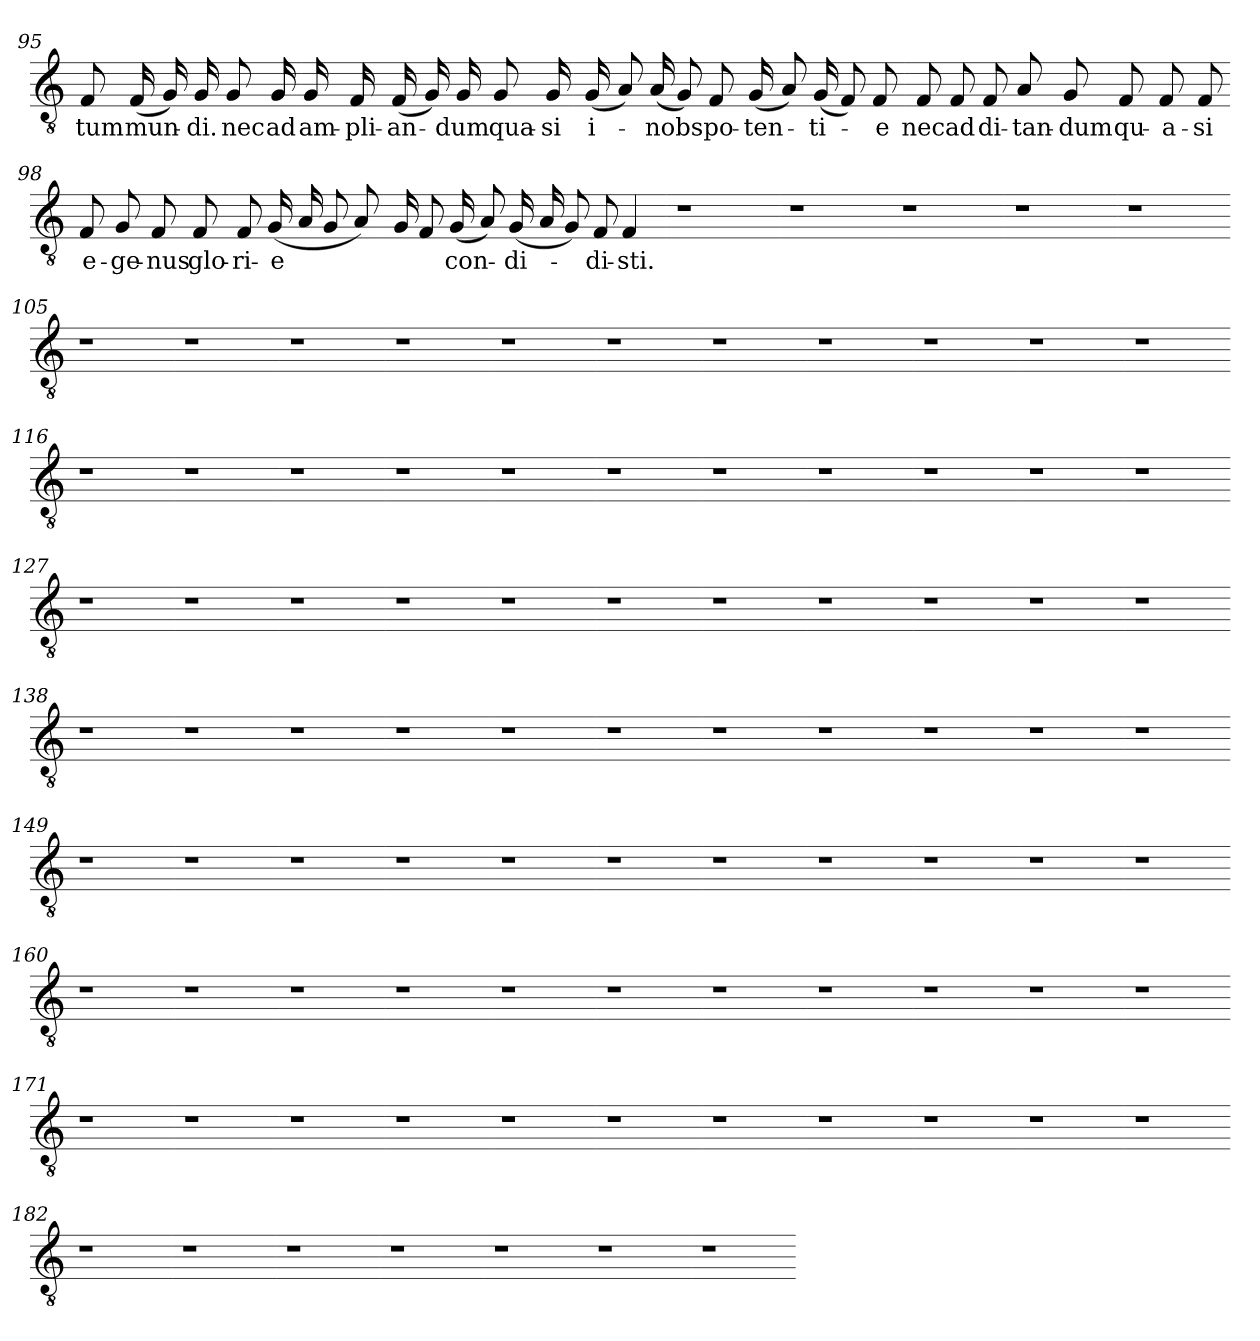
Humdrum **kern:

**kern	**text
*part1	*part1
*staff1	*staff1
*clefGv2	*
*k[]	*
=95	=95
8F	-tum
(16F	mun-
16G)	.
16G	-di.
8G	nec
16G	ad
16G	am-
16F	-pli-
(16F	-an-
16G)	.
16G	-dum
8G	qua-
16G	-si
=96-	=96-
(16G	i-
8A)	.
(16A	-nobs
8G)	.
8F	po-
(16G	-ten-
8A)	.
(16G	-ti-
8F)	.
8F	-e
=97-	=97-
8F	nec
8F	ad
8F	di-
8A	-tan-
8G	-dum
8F	qu-
8F	-a-
8F	-si
=98-	=98-
8F	e-
8G	-ge-
8F	-nus
8F	glo-
8F	-ri-
(16G	-e
16A	.
8G	.
8A)	.
=99-	=99-
16G	.
8F	.
(16G	con-
8A)	.
(16G	-di-
16A	.
8G)	.
8F	-di-
4F	-sti.
=100-	=100-
1r	.
=101-	=101-
1r	.
=102-	=102-
1r	.
=103-	=103-
1r	.
=104-	=104-
1r	.
=105-	=105-
1r	.
=106-	=106-
1r	.
=107-	=107-
1r	.
=108-	=108-
1r	.
=109-	=109-
1r	.
=110-	=110-
1r	.
=111-	=111-
1r	.
=112-	=112-
1r	.
=113-	=113-
1r	.
=114-	=114-
1r	.
=115-	=115-
1r	.
=116-	=116-
1r	.
=117-	=117-
1r	.
=118-	=118-
1r	.
=119-	=119-
1r	.
=120-	=120-
1r	.
=121-	=121-
1r	.
=122-	=122-
1r	.
=123-	=123-
1r	.
=124-	=124-
1r	.
=125-	=125-
1r	.
=126-	=126-
1r	.
=127-	=127-
1r	.
=128-	=128-
1r	.
=129-	=129-
1r	.
=130-	=130-
1r	.
=131-	=131-
1r	.
=132-	=132-
1r	.
=133-	=133-
1r	.
=134-	=134-
1r	.
=135-	=135-
1r	.
=136-	=136-
1r	.
=137-	=137-
1r	.
=138-	=138-
1r	.
=139-	=139-
1r	.
=140-	=140-
1r	.
=141-	=141-
1r	.
=142-	=142-
1r	.
=143-	=143-
1r	.
=144-	=144-
1r	.
=145-	=145-
1r	.
=146-	=146-
1r	.
=147-	=147-
1r	.
=148-	=148-
1r	.
=149-	=149-
1r	.
=150-	=150-
1r	.
=151-	=151-
1r	.
=152-	=152-
1r	.
=153-	=153-
1r	.
=154-	=154-
1r	.
=155-	=155-
1r	.
=156-	=156-
1r	.
=157-	=157-
1r	.
=158-	=158-
1r	.
=159-	=159-
1r	.
=160-	=160-
1r	.
=161-	=161-
1r	.
=162-	=162-
1r	.
=163-	=163-
1r	.
=164-	=164-
1r	.
=165-	=165-
1r	.
=166-	=166-
1r	.
=167-	=167-
1r	.
=168-	=168-
1r	.
=169-	=169-
1r	.
=170-	=170-
1r	.
=171-	=171-
1r	.
=172-	=172-
1r	.
=173-	=173-
1r	.
=174-	=174-
1r	.
=175-	=175-
1r	.
=176-	=176-
1r	.
=177-	=177-
1r	.
=178-	=178-
1r	.
=179-	=179-
1r	.
=180-	=180-
1r	.
=181-	=181-
1r	.
=182-	=182-
1r	.
=183-	=183-
1r	.
=184-	=184-
1r	.
=185-	=185-
1r	.
=186-	=186-
1r	.
=187-	=187-
1r	.
=188-	=188-
1r	.
=-	=-
*-	*-
